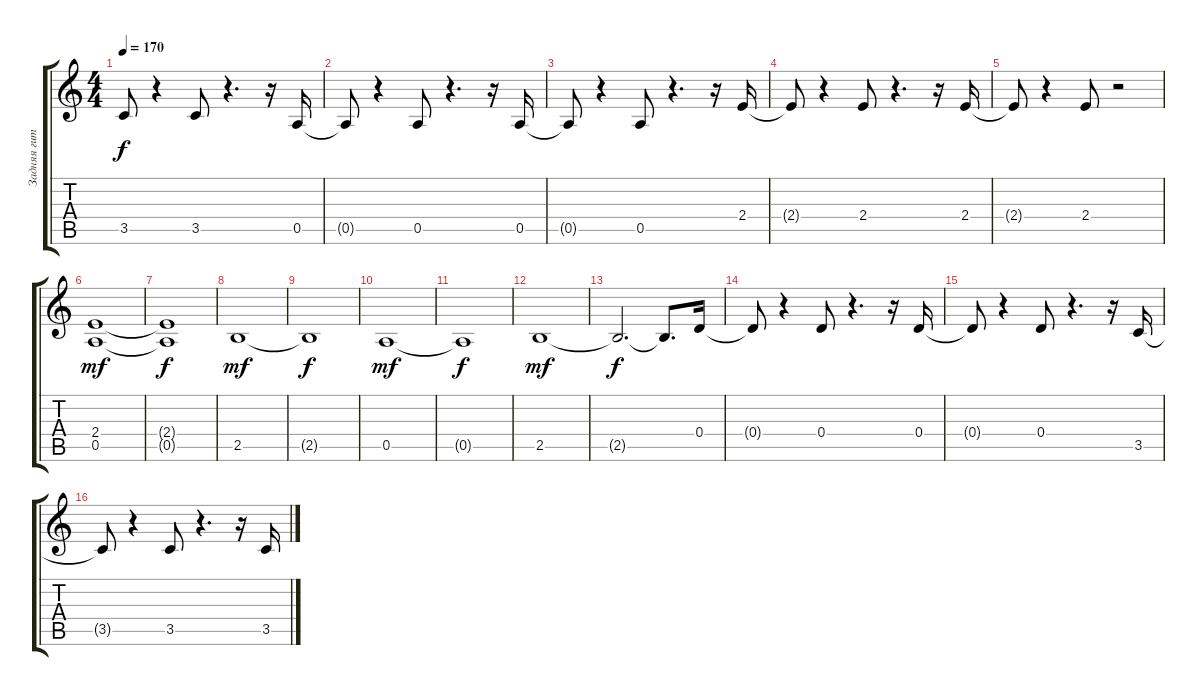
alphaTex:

\track ("Задняя гитара" "Задняя гит") {instrument distortionguitar}
\staff {score tabs}
\tuning (E4 B3 G3 D3 A2 E2) {hide}
\ts (4 4)
\tempo 170
\clef g2
\ks c
3.5{t}.8{dy f} r.4 3.5.8 r.4{d} r.16 0.5.16 |
0.5{t}.8 r.4 0.5.8 r.4{d} r.16 0.5.16 |
0.5{t}.8 r.4 0.5.8 r.4{d} r.16 2.4.16 |
2.4{t}.8 r.4 2.4.8 r.4{d} r.16 2.4.16 |
2.4{t}.8 r.4 2.4.8 r.2 |
(2.4 0.5).1{dy mf} |
(2.4{t} 0.5{t}).1{dy f} |
2.5.1{dy mf} |
2.5{t}.1{dy f} |
0.5.1{dy mf} |
0.5{t}.1{dy f} |
2.5.1{dy mf} |
2.5{t}.2{d dy f} 2.5{t}.8{d} 0.4.16 |
0.4{t}.8 r.4 0.4.8 r.4{d} r.16 0.4.16 |
0.4{t}.8 r.4 0.4.8 r.4{d} r.16 3.5.16 |
3.5{t}.8 r.4 3.5.8 r.4{d} r.16 3.5.16
